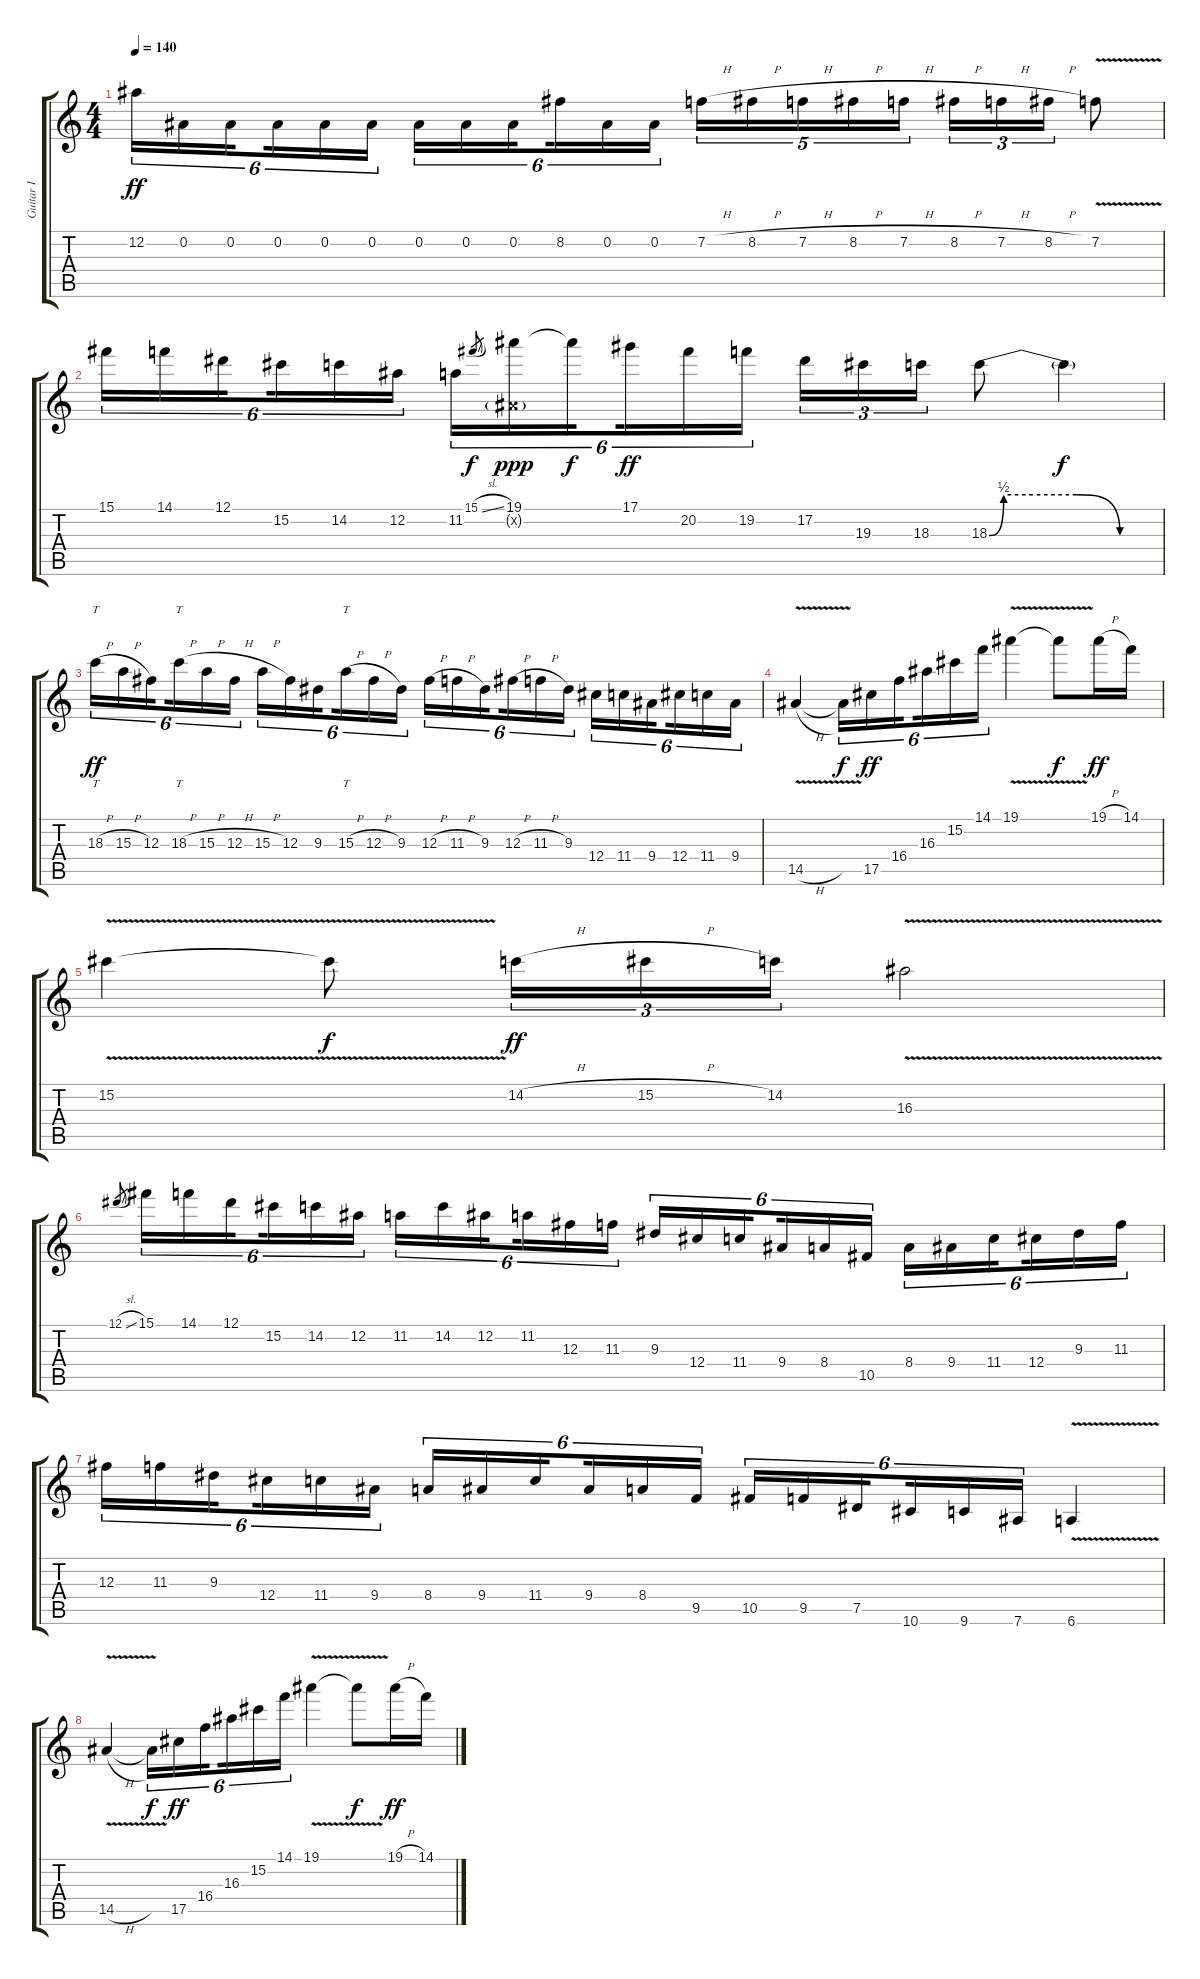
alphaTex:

\track ("Guitar I" "Guitar I") {instrument distortionguitar}
\staff {score tabs}
\tuning (Eb4 Bb3 Gb3 Db3 Ab2 Eb2) {hide}
\ts (4 4)
\tempo 140
\clef g2
\ks c
12.2.16{tu (6 4) dy ff} 0.2.16{tu (6 4)} 0.2.16{tu (6 4) beam splitsecondary} 0.2.16{tu (6 4)} 0.2.16{tu (6 4)} 0.2.16{tu (6 4)} 0.2.16{tu (6 4)} 0.2.16{tu (6 4)} 0.2.16{tu (6 4) beam splitsecondary} 8.2.16{tu (6 4)} 0.2.16{tu (6 4)} 0.2.16{tu (6 4)} 7.2{h}.16{tu (5 4)} 8.2{h}.16{tu (5 4)} 7.2{h}.16{tu (5 4)} 8.2{h}.16{tu (5 4)} 7.2{h}.16{tu (5 4)} 8.2{h}.16{tu (3 2)} 7.2{h}.16{tu (3 2)} 8.2{h}.16{tu (3 2)} 7.2{v}.8 |
15.1.16{tu (6 4)} 14.1.16{tu (6 4)} 12.1.16{tu (6 4) beam splitsecondary} 15.2.16{tu (6 4)} 14.2.16{tu (6 4)} 12.2.16{tu (6 4)} 11.2.16{tu (6 4)} 15.1{sl}.8{gr dy f} (19.1 0.2{g x}).16{tu (6 4) dy ppp} 19.1{t}.16{tu (6 4) dy f beam splitsecondary} 17.1.16{tu (6 4) dy ff} 20.2.16{tu (6 4)} 19.2.16{tu (6 4)} 17.2.16{tu (3 2)} 19.3.16{tu (3 2)} 18.3.16{tu (3 2)} 18.3{be (custom 0 0 5 2 15 2 30 2 45 0 60 0)}.8 18.3{t}.4{dy f} |
18.3{h}.16{tt tu (6 4) dy ff} 15.3{h}.16{tu (6 4)} 12.3.16{tu (6 4) beam splitsecondary} 18.3{h}.16{tt tu (6 4)} 15.3{h}.16{tu (6 4)} 12.3{h}.16{tu (6 4)} 15.3{h}.16{tu (6 4)} 12.3.16{tu (6 4)} 9.3.16{tu (6 4) beam splitsecondary} 15.3{h}.16{tt tu (6 4)} 12.3{h}.16{tu (6 4)} 9.3.16{tu (6 4)} 12.3{h}.16{tu (6 4)} 11.3{h}.16{tu (6 4)} 9.3.16{tu (6 4) beam splitsecondary} 12.3{h}.16{tu (6 4)} 11.3{h}.16{tu (6 4)} 9.3.16{tu (6 4)} 12.4.16{tu (6 4)} 11.4.16{tu (6 4)} 9.4.16{tu (6 4) beam splitsecondary} 12.4.16{tu (6 4)} 11.4.16{tu (6 4)} 9.4.16{tu (6 4)} |
14.5{v h}.4 14.5{t}.16{tu (6 4) dy f} 17.5.16{tu (6 4) dy ff} 16.4.16{tu (6 4) beam splitsecondary} 16.3.16{tu (6 4)} 15.2.16{tu (6 4)} 14.1.16{tu (6 4)} 19.1{v}.4 19.1{t}.8{dy f} 19.1{h}.16{dy ff} 14.1.16 |
15.2{v}.4 15.2{t}.8{dy f} 14.2{h}.16{tu (3 2) dy ff} 15.2{h}.16{tu (3 2)} 14.2.16{tu (3 2)} 16.3{v}.2 |
12.1{sl}.8{gr} 15.1.16{tu (6 4)} 14.1.16{tu (6 4)} 12.1.16{tu (6 4) beam splitsecondary} 15.2.16{tu (6 4)} 14.2.16{tu (6 4)} 12.2.16{tu (6 4)} 11.2.16{tu (6 4)} 14.2.16{tu (6 4)} 12.2.16{tu (6 4) beam splitsecondary} 11.2.16{tu (6 4)} 12.3.16{tu (6 4)} 11.3.16{tu (6 4)} 9.3.16{tu (6 4)} 12.4.16{tu (6 4)} 11.4.16{tu (6 4) beam splitsecondary} 9.4.16{tu (6 4)} 8.4.16{tu (6 4)} 10.5.16{tu (6 4)} 8.4.16{tu (6 4)} 9.4.16{tu (6 4)} 11.4.16{tu (6 4) beam splitsecondary} 12.4.16{tu (6 4)} 9.3.16{tu (6 4)} 11.3.16{tu (6 4)} |
12.3.16{tu (6 4)} 11.3.16{tu (6 4)} 9.3.16{tu (6 4) beam splitsecondary} 12.4.16{tu (6 4)} 11.4.16{tu (6 4)} 9.4.16{tu (6 4)} 8.4.16{tu (6 4)} 9.4.16{tu (6 4)} 11.4.16{tu (6 4) beam splitsecondary} 9.4.16{tu (6 4)} 8.4.16{tu (6 4)} 9.5.16{tu (6 4)} 10.5.16{tu (6 4)} 9.5.16{tu (6 4)} 7.5.16{tu (6 4) beam splitsecondary} 10.6.16{tu (6 4)} 9.6.16{tu (6 4)} 7.6.16{tu (6 4)} 6.6{v}.4 |
14.5{v h}.4 14.5{t}.16{tu (6 4) dy f} 17.5.16{tu (6 4) dy ff} 16.4.16{tu (6 4) beam splitsecondary} 16.3.16{tu (6 4)} 15.2.16{tu (6 4)} 14.1.16{tu (6 4)} 19.1{v}.4 19.1{t}.8{dy f} 19.1{h}.16{dy ff} 14.1.16
